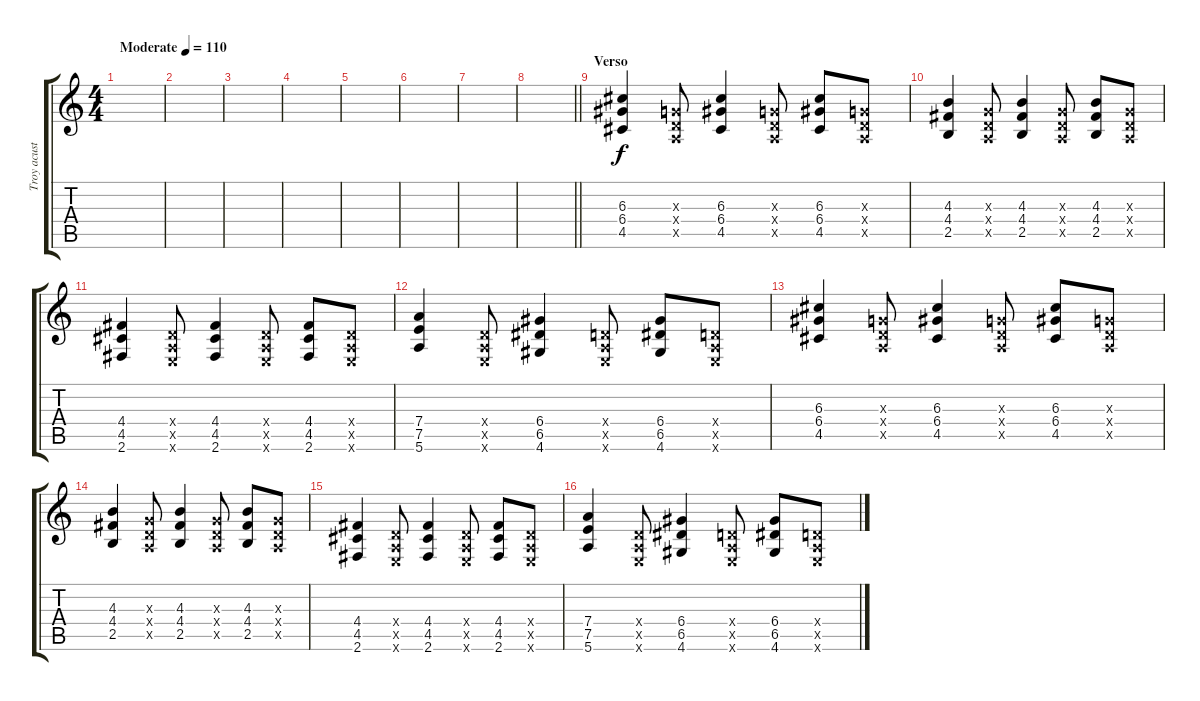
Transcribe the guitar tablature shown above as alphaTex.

\track ("Troy acustico" "Troy acust") {instrument electricguitarjazz}
\staff {score tabs}
\tuning (E4 B3 G3 D3 A2 E2) {hide}
\ts (4 4)
\tempo (110 "Moderate")
\clef g2
\ks c
|
|
|
|
|
|
|
\barLineRight lightlight
|
\section ("" "Verso")
(6.3 6.4 4.5).4 (0.3{x} 0.4{x} 0.5{x}).8 (6.3 6.4 4.5).4 (0.3{x} 0.4{x} 0.5{x}).8 (6.3 6.4 4.5).8 (0.3{x} 0.4{x} 0.5{x}).8 |
(4.3 4.4 2.5).4 (0.3{x} 0.4{x} 0.5{x}).8 (4.3 4.4 2.5).4 (0.3{x} 0.4{x} 0.5{x}).8 (4.3 4.4 2.5).8 (0.3{x} 0.4{x} 0.5{x}).8 |
(4.4 4.5 2.6).4 (0.4{x} 0.5{x} 0.6{x}).8 (4.4 4.5 2.6).4 (0.4{x} 0.5{x} 0.6{x}).8 (4.4 4.5 2.6).8 (0.4{x} 0.5{x} 0.6{x}).8 |
(7.4 7.5 5.6).4 (0.4{x} 0.5{x} 0.6{x}).8 (6.4 6.5 4.6).4 (0.4{x} 0.5{x} 0.6{x}).8 (6.4 6.5 4.6).8 (0.4{x} 0.5{x} 0.6{x}).8 |
(6.3 6.4 4.5).4 (0.3{x} 0.4{x} 0.5{x}).8 (6.3 6.4 4.5).4 (0.3{x} 0.4{x} 0.5{x}).8 (6.3 6.4 4.5).8 (0.3{x} 0.4{x} 0.5{x}).8 |
(4.3 4.4 2.5).4 (0.3{x} 0.4{x} 0.5{x}).8 (4.3 4.4 2.5).4 (0.3{x} 0.4{x} 0.5{x}).8 (4.3 4.4 2.5).8 (0.3{x} 0.4{x} 0.5{x}).8 |
(4.4 4.5 2.6).4 (0.4{x} 0.5{x} 0.6{x}).8 (4.4 4.5 2.6).4 (0.4{x} 0.5{x} 0.6{x}).8 (4.4 4.5 2.6).8 (0.4{x} 0.5{x} 0.6{x}).8 |
(7.4 7.5 5.6).4 (0.4{x} 0.5{x} 0.6{x}).8 (6.4 6.5 4.6).4 (0.4{x} 0.5{x} 0.6{x}).8 (6.4 6.5 4.6).8 (0.4{x} 0.5{x} 0.6{x}).8
